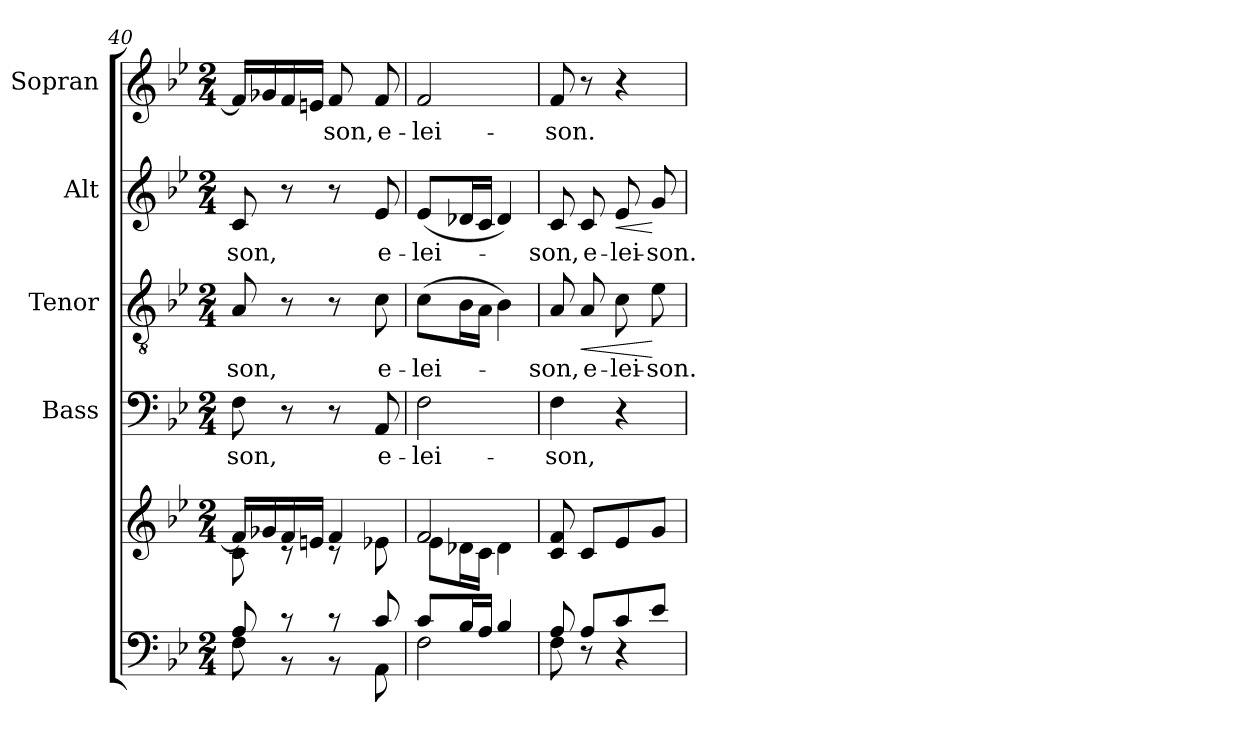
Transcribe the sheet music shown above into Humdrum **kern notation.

**kern	**kern	**kern	**text	**kern	**text	**dynam	**kern	**text	**dynam	**kern	**text
*part5	*part5	*part4	*part4	*part3	*part3	*part3	*part2	*part2	*part2	*part1	*part1
*staff6	*staff5	*staff4	*staff4	*staff3	*staff3	*staff3	*staff2	*staff2	*staff2	*staff1	*staff1
*	*	*I"Bass	*	*I"Tenor	*	*	*I"Alt	*	*	*I"Sopran	*
*	*	*I'B.	*	*I'T.	*	*	*I'A.	*	*	*I'S.	*
*clefF4	*clefG2	*clefF4	*	*clefGv2	*	*	*clefG2	*	*	*clefG2	*
*k[b-e-]	*k[b-e-]	*k[b-e-]	*	*k[b-e-]	*	*	*k[b-e-]	*	*	*k[b-e-]	*
*B-:	*B-:	*B-:	*	*B-:	*	*	*B-:	*	*	*B-:	*
*M2/4	*M2/4	*M2/4	*	*M2/4	*	*	*M2/4	*	*	*M2/4	*
=40	=40	=40	=40	=40	=40	=40	=40	=40	=40	=40	=40
*^	*^	*	*	*	*	*	*	*	*	*	*
!	!	!	!	!	!LO:LY:b	!	!LO:LY:b	!	!	!LO:LY:b	!	!	!
8A/	8F\	16f/LL]	8c\	8F\	-son,	8A/	-son,	.	8c/	-son,	.	16f/LL]	.
.	.	16g-X/	.	.	.	.	.	.	.	.	.	16g-X/	.
8r	8r	16f/	8rB	8r	.	8r	.	.	8r	.	.	16f/	.
.	.	16en/JJ	.	.	.	.	.	.	.	.	.	16en/JJ	.
!	!	!	!	!	!	!	!	!	!	!	!	!	!LO:LY:b
8r	8r	4f/	8rB	8r	.	8r	.	.	8r	.	.	8f/	-son,
!	!	!	!	!	!LO:LY:b	!	!LO:LY:b	!	!	!LO:LY:b	!	!	!LO:LY:b
8c/	8AA\	.	8e-\	8AA/	e-	8c\	e-	.	8e-/	e-	.	8f/	e-
=41	=41	=41	=41	=41	=41	=41	=41	=41	=41	=41	=41	=41	=41
!	!	!	!	!	!LO:LY:b	!	!LO:LY:b	!	!	!LO:LY:b	!	!	!LO:LY:b
8c/L	2F\	2f/	8e-\L	2F\	-lei-	(>8c\L	-lei-	.	(<8e-/L	-lei-	.	2f/	-lei-
16B-/L	.	.	16d-X\L	.	.	16B-\L	.	.	16d-X/L	.	.	.	.
16A/JJ	.	.	16c\JJ	.	.	16A\JJ	.	.	16c/JJ	.	.	.	.
4B-/	.	.	4d-\	.	.	4B-\)	.	.	4d-/)	.	.	.	.
=42	=42	=42	=42	=42	=42	=42	=42	=42	=42	=42	=42	=42	=42
!	!	!	!	!	!LO:LY:b	!	!LO:LY:b	!	!	!LO:LY:b	!	!	!LO:LY:b
*	*	*v	*v	*	*	*	*	*	*	*	*	*	*
8A/	8F\	8c/ 8f/	4F\	-son,	8A/	-son,	.	8c/	-son,	.	8f/	-son.
!	!	!	!	!	!	!LO:LY:b	!LO:HP:b	!	!LO:LY:b	!	!	!
8A/L	8rC	8c/L	.	.	8A/	e-	<	8c/	e-	.	8r	.
!	!	!	!	!	!	!LO:LY:b	!	!	!LO:LY:b	!LO:HP:b	!	!
8c/	4rC	8e-/	4r	.	8c\	-lei-	.	8e-/	-lei-	<	4r	.
!	!	!	!	!	!	!LO:LY:b	!	!	!LO:LY:b	!	!	!
8e-/J	.	8g/J	.	.	8e-\	-son.	[	8g/	-son.	[	.	.
*v	*v	*	*	*	*	*	*	*	*	*	*	*
=	=	=	=	=	=	=	=	=	=	=	=
*-	*-	*-	*-	*-	*-	*-	*-	*-	*-	*-	*-
